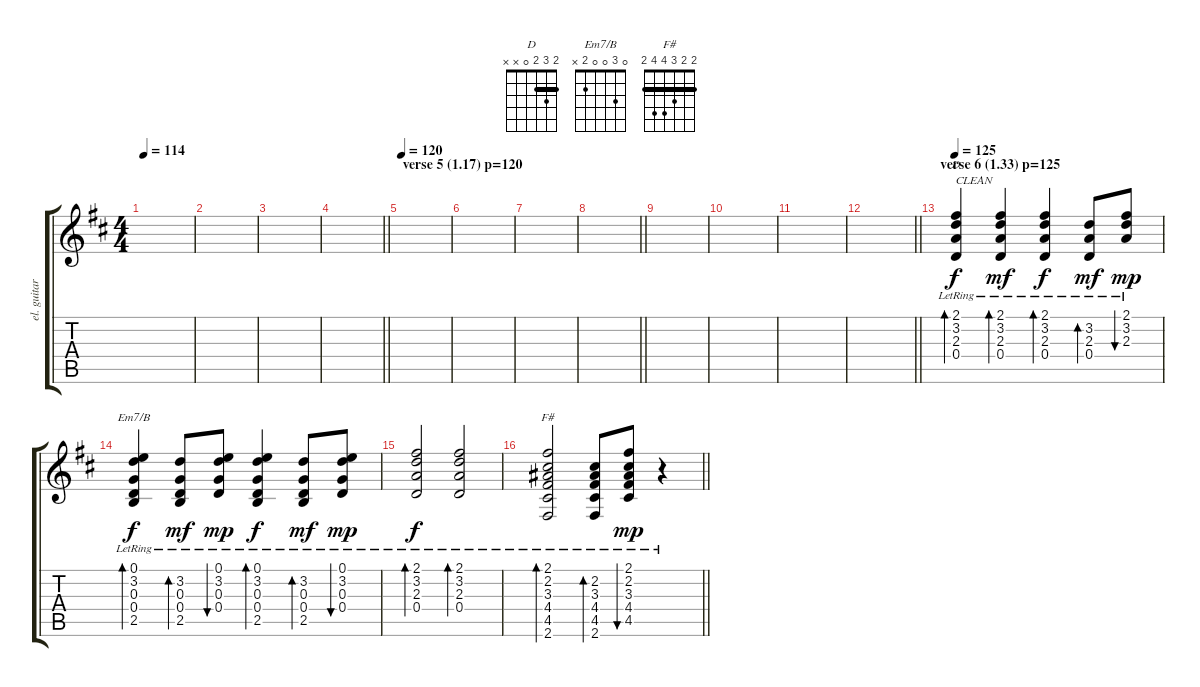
\track ("el. guitar 1" "el. guitar") {instrument overdrivenguitar}
\staff {score tabs}
\tuning (E4 B3 G3 D3 A2 E2) {hide}
\chord ("D" 2 3 2 0 x x) {barre 2}
\chord ("Em7/B" 0 3 0 0 2 x)
\chord ("F#" 2 2 3 4 4 2) {barre 2}
\ts (4 4)
\tempo 114
\clef g2
\ks d
|
|
|
\barLineRight lightlight
|
\section ("" "verse 5 (1.17) p=120")
\tempo 120
|
|
|
\barLineRight lightlight
|
|
|
|
\barLineRight lightlight
|
\section ("" "verse 6 (1.33) p=125")
\tempo 125
(2.1{lr} 3.2{lr} 2.3{lr} 0.4{lr}).4{bd 30 ch "D" txt "CLEAN" volume 10 instrument electricguitarjazz} (2.1{lr} 3.2{lr} 2.3{lr} 0.4{lr}).4{bd 30 dy mf} (2.1{lr} 3.2{lr} 2.3{lr} 0.4{lr}).4{bd 30 dy f} (3.2{lr} 2.3{lr} 0.4{lr}).8{bd 30 dy mf} (2.1{lr} 3.2{lr} 2.3{lr}).8{bu 30 dy mp} |
(0.1{lr} 3.2{lr} 0.3{lr} 0.4{lr} 2.5{lr}).4{bd 30 ch "Em7/B" dy f} (3.2{lr} 0.3{lr} 0.4{lr} 2.5{lr}).8{bd 30 dy mf} (0.1{lr} 3.2{lr} 0.3{lr} 0.4{lr}).8{bu 30 dy mp} (0.1{lr} 3.2{lr} 0.3{lr} 0.4{lr} 2.5{lr}).4{bd 30 dy f} (3.2{lr} 0.3{lr} 0.4{lr} 2.5{lr}).8{bd 30 dy mf} (0.1{lr} 3.2{lr} 0.3{lr} 0.4{lr}).8{bu 30 dy mp} |
(2.1{lr} 3.2{lr} 2.3{lr} 0.4{lr}).2{bd 30 dy f} (2.1{lr} 3.2{lr} 2.3{lr} 0.4{lr}).2{bd 30} |
\barLineRight lightlight
(2.1{lr} 2.2{lr} 3.3{lr} 4.4{lr} 4.5{lr} 2.6{lr}).2{bd 30 ch "F#"} (2.2{lr} 3.3{lr} 4.4{lr} 4.5{lr} 2.6{lr}).8{bd 30} (2.1{lr} 2.2{lr} 3.3{lr} 4.4{lr} 4.5{lr}).8{bu 30 dy mp} r.4
